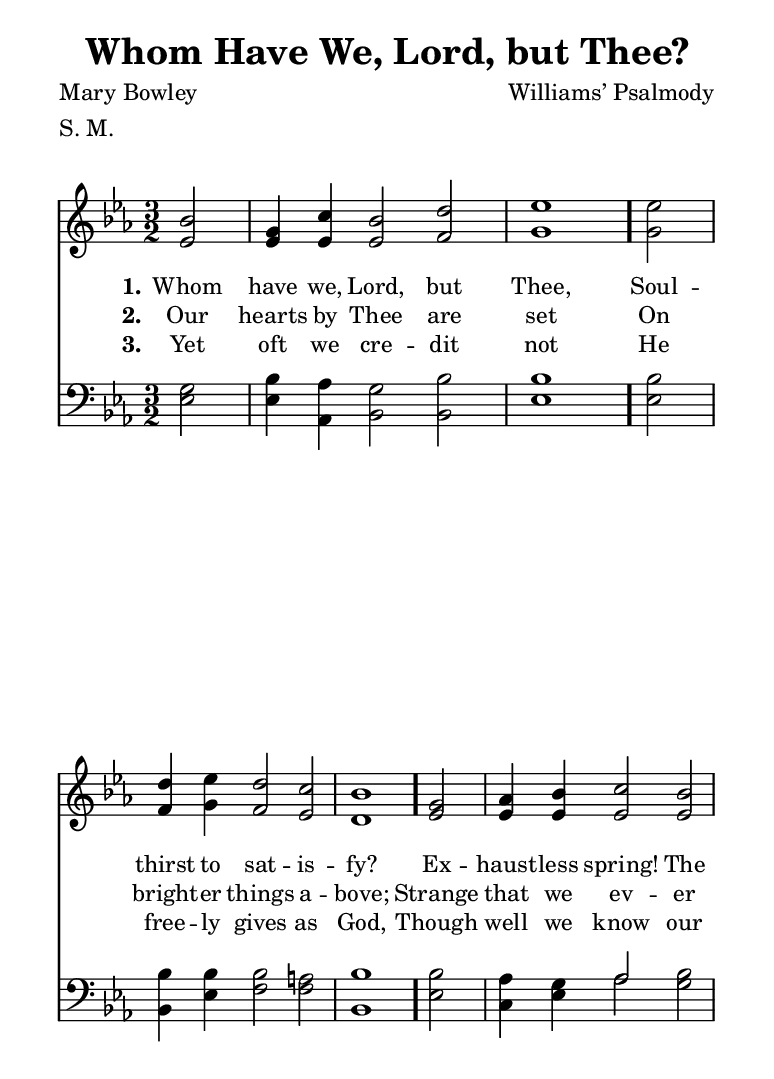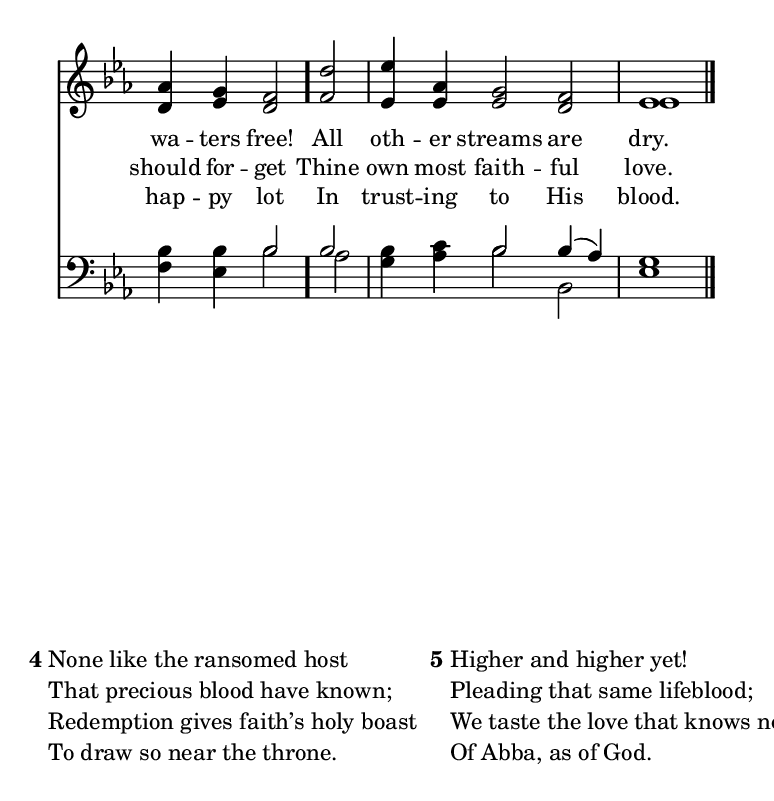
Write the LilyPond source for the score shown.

\include "common/global.ily"
\paper {
  \include "common/paper.ily"
  ragged-last-bottom = ##t
  system-count = #(cond (is-eogsized 2) (#t #f))
}

\header{
  hymnnumber = "180"
  title = "Whom Have We, Lord, but Thee?"
  tunename = "Huddersfield"
  meter = "S. M."
  poet = "Mary Bowley"
  composer = "Williams’ Psalmody"
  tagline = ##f
}

patternAA = { c2 | c4 c4 c2 c2 | c1 }
patternAB = { c2 | c4 c4 c2 c4( c4) | c1 }
patternBA = { c2 | c4 c4 c2 c2 | c4 c4 c2 }

global = {
  \include "common/overrides.ily"
  \override Staff.TimeSignature.style = #'numbered
  \time 3/2
  \override Score.MetronomeMark.transparent = ##t % hide all fermata changes too
  \tempo 2=70
  \key ees \major
  \partial 2
  \autoBeamOff
}

notesSoprano = {
\global
\relative c'' {

  \changePitch \patternAA { bes | g c bes d | ees }
  \changePitch \patternAA { ees | d ees d c | bes } \eogbreak
  \changePitch \patternBA { g | aes bes c bes | aes g f }
  \changePitch \patternAA { d' | ees aes, g f | ees }

  \bar "|."

}
}

notesAlto = {
\global
\relative e' {

  \changePitch \patternAA { ees | ees ees ees f | g }
  \changePitch \patternAA { g | f g f ees | d }
  \changePitch \patternBA { ees | ees ees ees ees | d ees d }
  \changePitch \patternAA { f | ees ees ees d | ees }

}
}

notesTenor = {
\global
\relative a {

  \changePitch \patternAA { g | bes aes g bes | bes }
  \changePitch \patternAA { bes | bes bes bes a | bes }
  \changePitch \patternBA { bes | aes g aes bes | bes bes bes }
  \changePitch \patternAB { bes | bes c bes bes aes | g }

}
}

notesBass = {
\global
\relative f {

  \changePitch \patternAA { ees | ees aes, bes bes | ees }
  \changePitch \patternAA { ees | bes ees f f | bes, }
  \changePitch \patternBA { ees | c ees aes g | f ees bes' }
  \changePitch \patternAA { aes | g aes bes bes, | ees }

}
}

wordsA = \lyricmode {
\set stanza = "1."

Whom have we, Lord, but Thee, \bar "."
Soul -- thirst to sat -- is -- fy? \bar "."
Ex -- haust -- less spring! The wa -- ters free! \bar "."
All oth -- er streams are dry. \bar "."

}

wordsB = \lyricmode {
\set stanza = "2."

Our hearts by Thee are set
On bright -- er things a -- bove;
Strange that we ev -- er should for -- get
Thine own most faith -- ful love.

}

wordsC = \lyricmode {
\set stanza = "3."

Yet oft we cre -- dit not
He free -- ly gives as God,
Though well we know our hap -- py lot
In trust -- ing to His blood.

}

wordsD = \markuplist {

\line { None like the ransomed host }
\line { That precious blood have known; }
\line { Redemption gives faith’s holy boast }
\line { To draw so near the throne. }

}

wordsE = \markuplist {

\line { Higher and higher yet! }
\line { Pleading that same lifeblood; }
\line { We taste the love that knows no let, }
\line { Of Abba, as of God. }

}

\score {
  \context ChoirStaff <<
    \context Staff = upper <<
      \set Staff.autoBeaming = ##f
      \set ChoirStaff.systemStartDelimiter = #'SystemStartBar
      \set ChoirStaff.printPartCombineTexts = ##f
      \partcombine #'(2 . 9) \notesSoprano \notesAlto
      \context NullVoice = sopranos { \voiceOne << \notesSoprano >> }
      \context NullVoice = altos { \voiceTwo << \notesAlto >> }
      \context Lyrics = one   \lyricsto sopranos \wordsA
      \context Lyrics = two   \lyricsto sopranos \wordsB
      \context Lyrics = three \lyricsto sopranos \wordsC
    >>
    \context Staff = men <<
      \set Staff.autoBeaming = ##f
      \clef bass
      \set ChoirStaff.printPartCombineTexts = ##f
      \partcombine #'(2 . 9) \notesTenor \notesBass
      \context NullVoice = tenors { \voiceOne << \notesTenor >> }
      \context NullVoice = basses { \voiceTwo << \notesBass >> }
    >>
  >>
  \layout {
    \include "common/layout.ily"
  }
  \midi{
    \include "common/midi.ily"
  }
}

\noPageBreak

\markup { \fill-line {
  \hspace #0.1
  \line{ \bold 4 \column { \wordsD } }
  \hspace #0.1
  \line{ \bold 5 \column { \wordsE } }
  \hspace #0.1
} }

\version "2.19.49"  % necessary for upgrading to future LilyPond versions.

% vi:set et ts=2 sw=2 ai nocindent syntax=lilypond:
